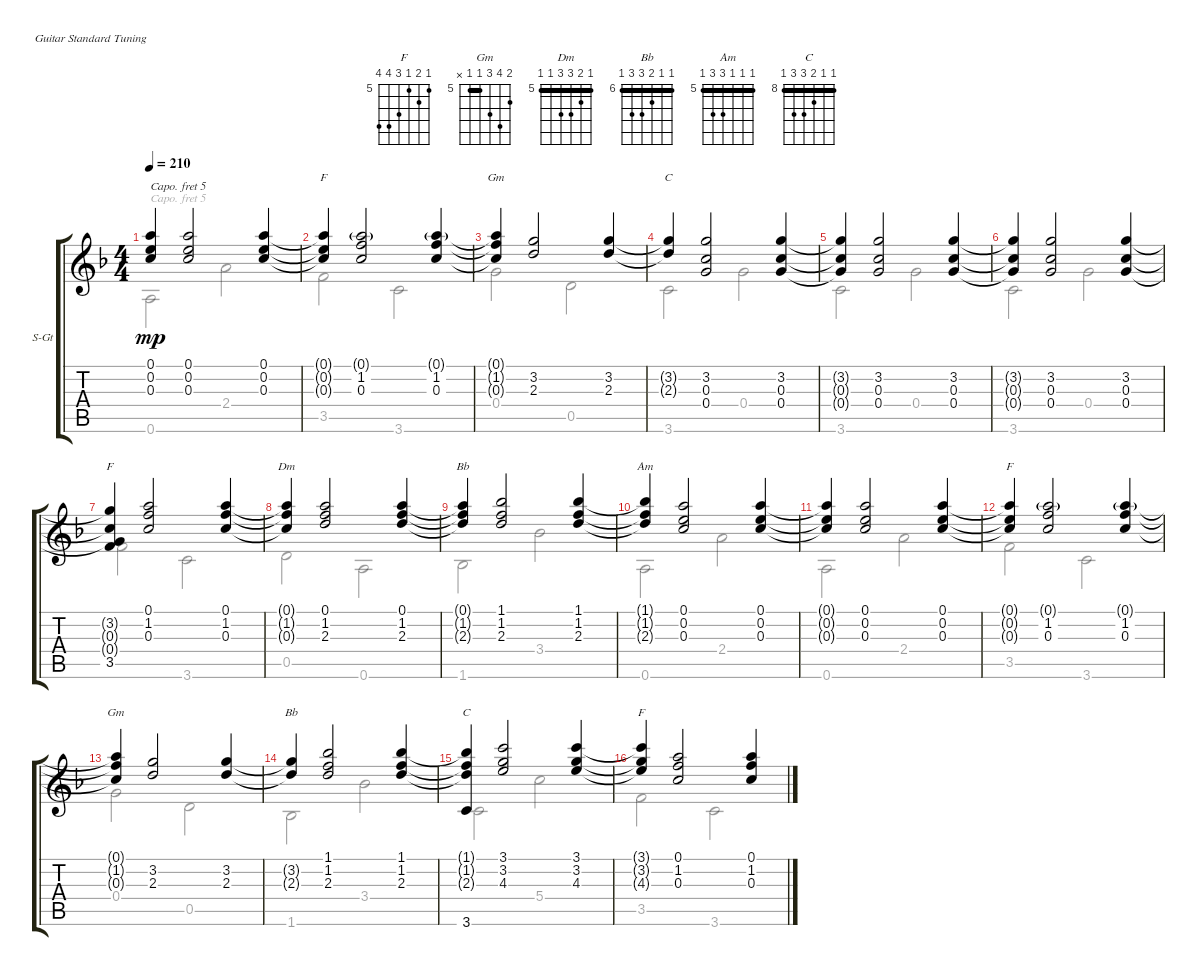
\defaultSystemsLayout 4
\bracketExtendMode groupsimilarinstruments
\firstSystemTrackNameOrientation horizontal
\otherSystemsTrackNameOrientation horizontal
\track ("Steel Guitar L" "S-Gt") {instrument acousticguitarsteel}
\staff {score tabs}
\capo 5
\tuning (E4 B3 G3 D3 A2 E2)
\chord ("F" 5 6 5 7 8 8) {firstfret 5}
\chord ("Gm" 6 8 7 5 5 x) {firstfret 5 barre 5}
\chord ("Dm" 5 6 7 7 5 5) {firstfret 5 barre (5 5)}
\chord ("Bb" 6 6 7 8 8 6) {firstfret 6 barre (6 6)}
\chord ("Am" 5 5 5 7 7 5) {firstfret 5 barre (5 5 5)}
\chord ("C" 8 8 5 5 7 8) {firstfret 5 barre (5 8)}
\chord ("C" 8 8 9 10 10 8) {firstfret 8 barre (8 8)}
\voice
\ts (4 4)
\tempo 210
\clef g2
\ks f
(0.1{t} 0.2{t} 0.3{t}).4{dy mp} (0.1 0.2 0.3).2 (0.1 0.2 0.3).4 |
(0.1{t} 0.2{t} 0.3{t}).4{ch "F"} (0.1{g} 1.2 0.3).2 (0.1{g} 1.2 0.3).4 |
(0.1{t} 1.2{t} 0.3{t}).4{ch "Gm"} (3.2 2.3).2 (3.2 2.3).4 |
(3.2{t} 2.3{t}).4{ch "C"} (3.2 0.3 0.4).2 (3.2 0.3 0.4).4 |
(3.2{t} 0.3{t} 0.4{t}).4 (3.2 0.3 0.4).2 (3.2 0.3 0.4).4 |
(3.2{t} 0.3{t} 0.4{t}).4 (3.2 0.3 0.4).2 (3.2 0.3 0.4).4 |
(3.5 3.2{t} 0.3{t} 0.4{t}).4{ch "F"} (1.2 0.3 0.1).2 (1.2 0.3 0.1).4 |
(0.1{t} 1.2{t} 0.3{t}).4{ch "Dm"} (0.1 1.2 2.3).2 (0.1 1.2 2.3).4 |
(0.1{t} 1.2{t} 2.3{t}).4{ch "Bb"} (1.1 1.2 2.3).2 (1.1 1.2 2.3).4 |
(1.1{t} 1.2{t} 2.3{t}).4{ch "Am"} (0.1 0.2 0.3).2 (0.1 0.2 0.3).4 |
(0.1{t} 0.2{t} 0.3{t}).4 (0.1 0.2 0.3).2 (0.1 0.2 0.3).4 |
(0.1{t} 0.2{t} 0.3{t}).4{ch "F"} (0.1{g} 1.2 0.3).2 (0.1{g} 1.2 0.3).4 |
(0.1{t} 1.2{t} 0.3{t}).4{ch "Gm"} (3.2 2.3).2 (3.2 2.3).4 |
(3.2{t} 2.3{t}).4{ch "Bb"} (1.1 1.2 2.3).2 (1.1 1.2 2.3).4 |
(3.6 1.1{t} 1.2{t} 2.3{t}).4{ch "C"} (3.1 3.2 4.3).2 (3.1 3.2 4.3).4 |
(3.1{t} 3.2{t} 4.3{t}).4{ch "F"} (0.1 1.2 0.3).2 (0.1 1.2 0.3).4
\voice
\clef g2
\ottava regular
\simile none
\ks f
0.6.2{dy mp} 2.4.2 |
3.5.2 3.6.2 |
0.4.2 0.5.2 |
3.6.2 0.4.2 |
3.6.2 0.4.2 |
3.6.2 0.4.2 |
3.5.2 3.6.2 |
0.5.2 0.6.2 |
1.6.2 3.4.2 |
0.6.2 2.4.2 |
0.6.2 2.4.2 |
3.5.2 3.6.2 |
0.4.2 0.5.2 |
1.6.2 3.4.2 |
3.6.2 5.4.2 |
3.5.2 3.6.2
